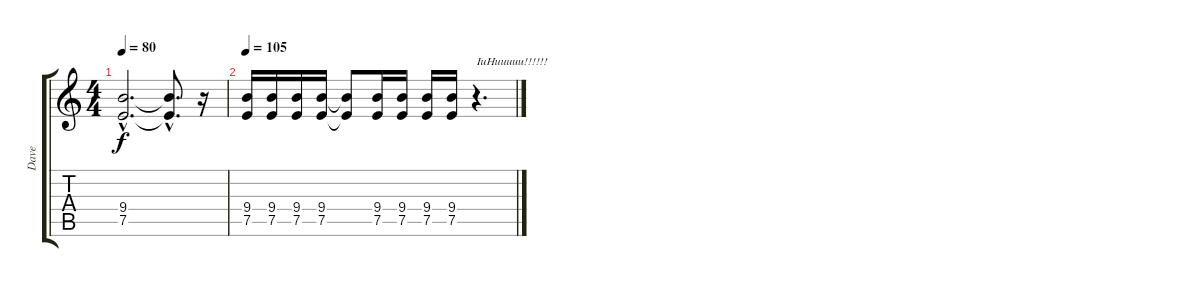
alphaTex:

\track ("Dave" "Dave") {instrument distortionguitar}
\staff {score tabs}
\tuning (E4 B3 G3 D3 A2 E2) {hide}
\ts (4 4)
\tempo 80
\clef g2
\ks c
(9.4{hac t} 7.5{hac t}).2{d dy f} (9.4{hac t} 7.5{hac t}).8{d} r.16 |
\tempo 105
(9.4 7.5).16 (9.4 7.5).16 (9.4 7.5).16 (9.4 7.5).16 (9.4{t} 7.5{t}).8 (9.4 7.5).16 (9.4 7.5).16 (9.4 7.5).16 (9.4 7.5).16 r.4{d txt "IuHuuuuu!!!!!!"}
